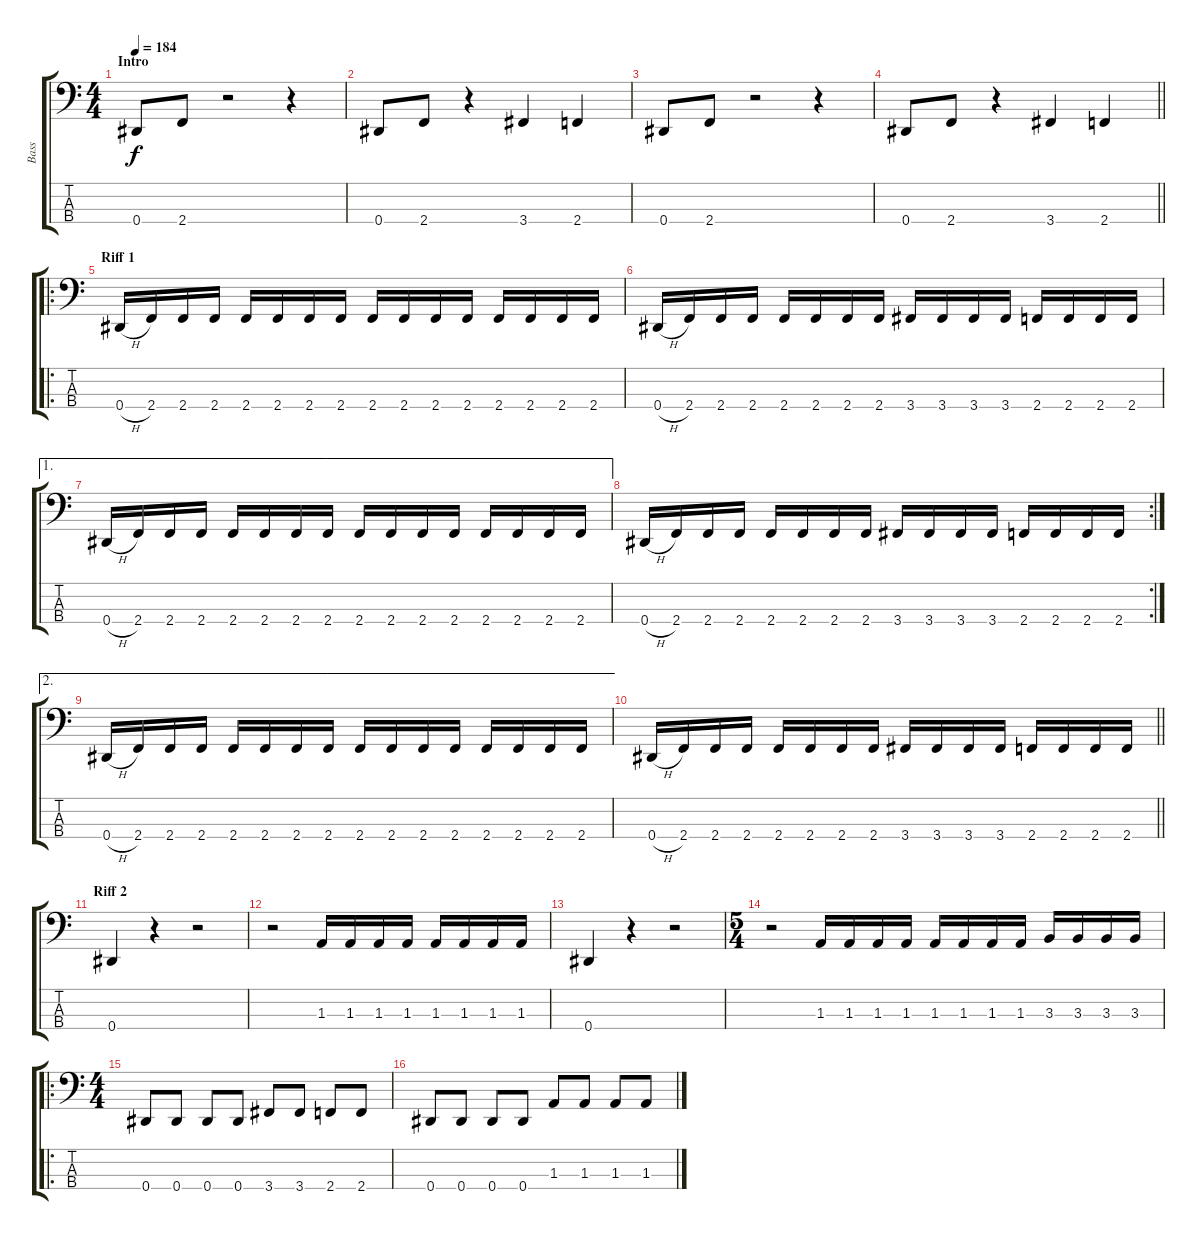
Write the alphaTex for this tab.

\track ("Bass" "Bass") {instrument electricbasspick}
\staff {score tabs}
\tuning (Gb2 Db2 Ab1 Eb1) {hide}
\ts (4 4)
\section ("" "Intro")
\tempo 184
\clef f4
\ks c
0.4.8{dy f instrument electricbasspick} 2.4.8 r.2 r.4 |
0.4.8 2.4.8 r.4 3.4.4 2.4.4 |
0.4.8 2.4.8 r.2 r.4 |
\barLineRight lightlight
0.4.8 2.4.8 r.4 3.4.4 2.4.4 |
\ro
\section ("" "Riff 1")
0.4{h}.16 2.4.16 2.4.16 2.4.16 2.4.16 2.4.16 2.4.16 2.4.16 2.4.16 2.4.16 2.4.16 2.4.16 2.4.16 2.4.16 2.4.16 2.4.16 |
0.4{h}.16 2.4.16 2.4.16 2.4.16 2.4.16 2.4.16 2.4.16 2.4.16 3.4.16 3.4.16 3.4.16 3.4.16 2.4.16 2.4.16 2.4.16 2.4.16 |
\ae 1
0.4{h}.16 2.4.16 2.4.16 2.4.16 2.4.16 2.4.16 2.4.16 2.4.16 2.4.16 2.4.16 2.4.16 2.4.16 2.4.16 2.4.16 2.4.16 2.4.16 |
\rc 2
0.4{h}.16 2.4.16 2.4.16 2.4.16 2.4.16 2.4.16 2.4.16 2.4.16 3.4.16 3.4.16 3.4.16 3.4.16 2.4.16 2.4.16 2.4.16 2.4.16 |
\ae 2
0.4{h}.16 2.4.16 2.4.16 2.4.16 2.4.16 2.4.16 2.4.16 2.4.16 2.4.16 2.4.16 2.4.16 2.4.16 2.4.16 2.4.16 2.4.16 2.4.16 |
\barLineRight lightlight
0.4{h}.16 2.4.16 2.4.16 2.4.16 2.4.16 2.4.16 2.4.16 2.4.16 3.4.16 3.4.16 3.4.16 3.4.16 2.4.16 2.4.16 2.4.16 2.4.16 |
\section ("" "Riff 2")
0.4.4 r.4 r.2 |
r.2 1.3.16 1.3.16 1.3.16 1.3.16 1.3.16 1.3.16 1.3.16 1.3.16 |
0.4.4 r.4 r.2 |
\ts (5 4)
r.2 1.3.16 1.3.16 1.3.16 1.3.16 1.3.16 1.3.16 1.3.16 1.3.16 3.3.16 3.3.16 3.3.16 3.3.16 |
\ro
\ts (4 4)
0.4.8 0.4.8 0.4.8 0.4.8 3.4.8 3.4.8 2.4.8 2.4.8 |
0.4.8 0.4.8 0.4.8 0.4.8 1.3.8 1.3.8 1.3.8 1.3.8
